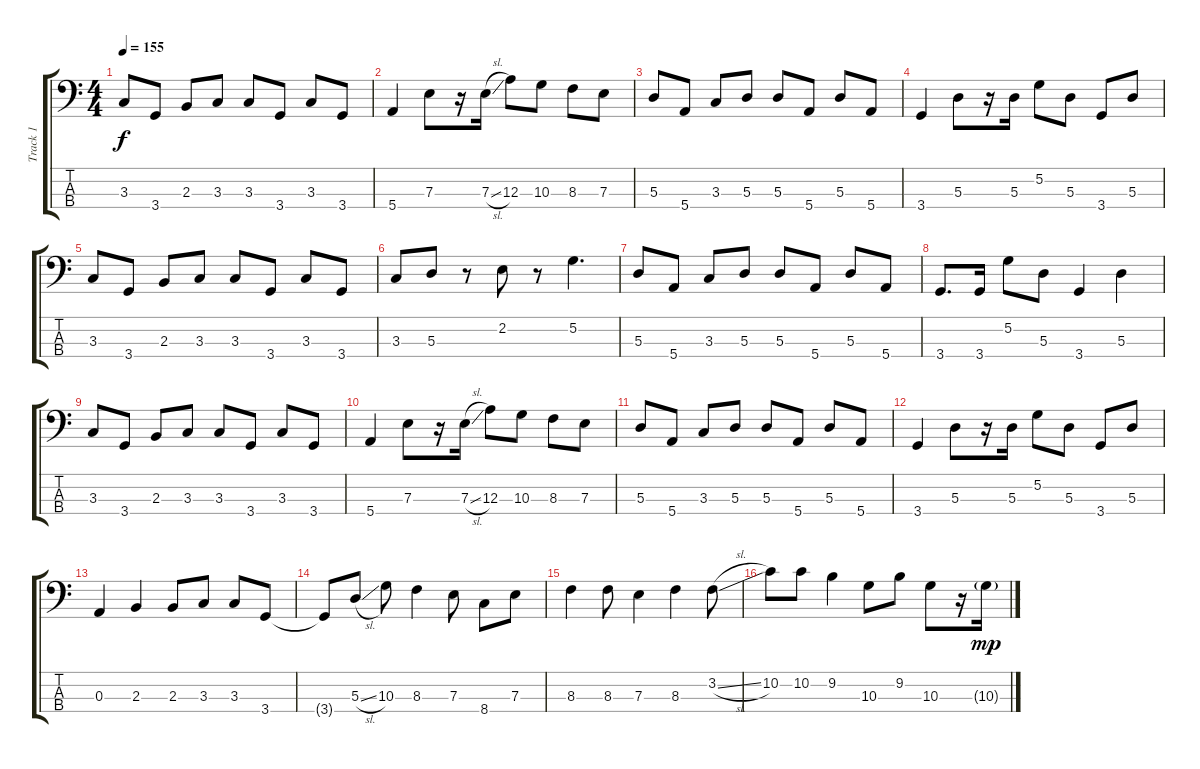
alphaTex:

\track ("Track 1" "Track 1") {instrument electricbasspick}
\staff {score tabs}
\tuning (G2 D2 A1 E1) {hide}
\ts (4 4)
\tempo 155
\clef f4
\ks c
3.3.8{dy f} 3.4.8 2.3.8 3.3.8 3.3.8 3.4.8 3.3.8 3.4.8 |
5.4.4 7.3.8 r.16 7.3{sl}.16 12.3.8 10.3.8 8.3.8 7.3.8 |
5.3.8 5.4.8 3.3.8 5.3.8 5.3.8 5.4.8 5.3.8 5.4.8 |
3.4.4 5.3.8 r.16 5.3.16 5.2.8 5.3.8 3.4.8 5.3.8 |
3.3.8 3.4.8 2.3.8 3.3.8 3.3.8 3.4.8 3.3.8 3.4.8 |
3.3.8 5.3.8 r.8 2.2.8 r.8 5.2.4{d} |
5.3.8 5.4.8 3.3.8 5.3.8 5.3.8 5.4.8 5.3.8 5.4.8 |
3.4.8{d} 3.4.16 5.2.8 5.3.8 3.4.4 5.3.4 |
3.3.8 3.4.8 2.3.8 3.3.8 3.3.8 3.4.8 3.3.8 3.4.8 |
5.4.4 7.3.8 r.16 7.3{sl}.16 12.3.8 10.3.8 8.3.8 7.3.8 |
5.3.8 5.4.8 3.3.8 5.3.8 5.3.8 5.4.8 5.3.8 5.4.8 |
3.4.4 5.3.8 r.16 5.3.16 5.2.8 5.3.8 3.4.8 5.3.8 |
0.3.4 2.3.4 2.3.8 3.3.8 3.3.8 3.4.8 |
3.4{t}.8 5.3{sl}.8 10.3.8 8.3.4 7.3.8 8.4.8 7.3.8 |
8.3.4 8.3.8 7.3.4 8.3.4 3.2{sl}.8 |
10.2.8 10.2.8 9.2.4 10.3.8 9.2.8 10.3.8 r.16 10.3{sl g}.16{dy mp}
